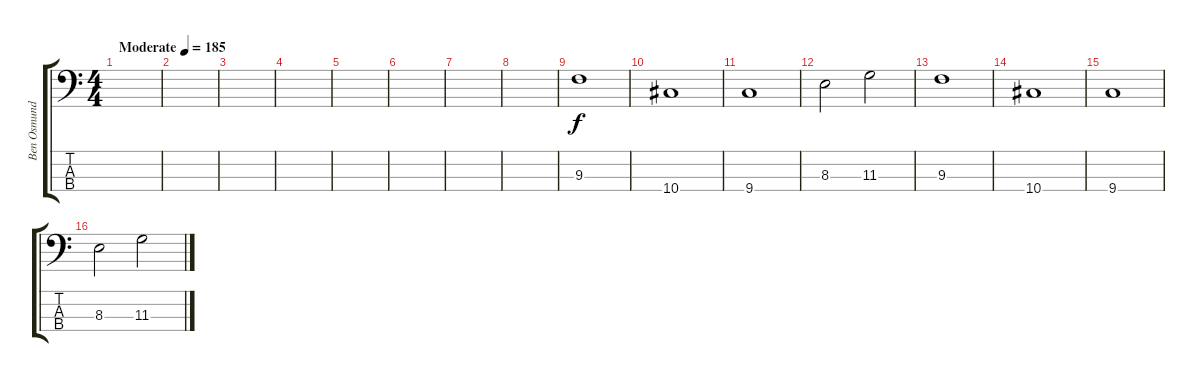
\track ("Ben Osmundson" "Ben Osmund") {instrument electricbassfinger}
\staff {score tabs}
\tuning (Gb2 Db2 Ab1 Eb1) {hide}
\ts (4 4)
\tempo (185 "Moderate")
\clef f4
\ks c
|
|
|
|
|
|
|
|
9.3.1 |
10.4.1 |
9.4.1 |
8.3.2 11.3.2 |
9.3.1 |
10.4.1 |
9.4.1 |
8.3.2 11.3.2
